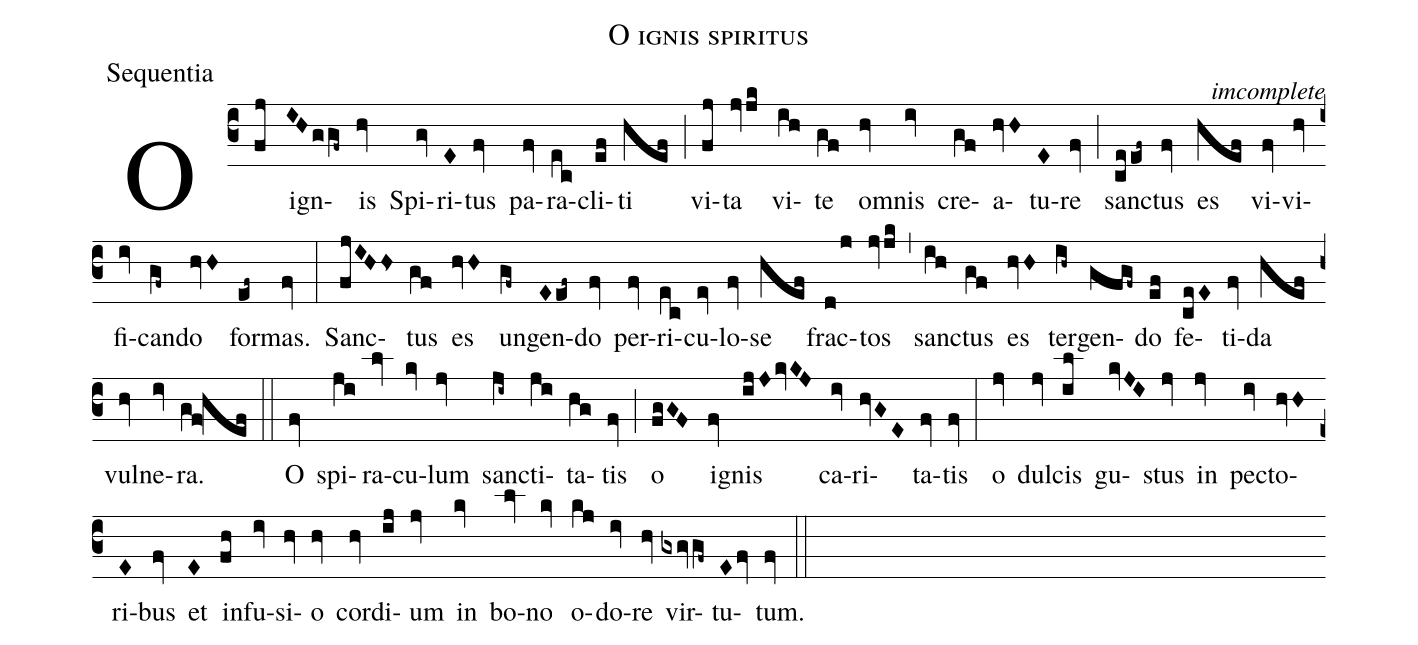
name:O ignis spiritus;
office-part:Sequentia;
commentary:imcomplete;
%%
annotation: Sequence
annotation:
%%
(c3) O(fj) ign(IHggf~)is(hv) Spi(gv)ri(E)tus(fv) pa(fv)ra(ec)cli(ef)ti(hef) (;) vi(fj)ta(jvjk) vi(ih)te(gf) om(hv)nis(iv) cre(gf)a(hvH)tu(E)re(fv) (;) sanc(ceef~)tus(fv) es(hef) vi(fv)vi(hv)fi(iv)can(gf~)do(hvH) for(ef~)mas.(fv) (:) Sanc(fjIHH>)tus(gf) es(hvH) un(gf~)gen(Eef~)do(fv) per(fv)ri(ec)cu(ev)lo(fv)se(hef) frac(dj)tos(jvjk) (,) sanc(ih)tus(gf) es(hvH) ter(ih~)gen(gfgf~)do(ef) fe(ceE)ti(fv)da(hef) vul(hv)ne(iv)ra.(gf!hef) (::) O(fv) spi(ji)ra(lv)cu(kv)lum(jv) sanc(ji~)ti(ji)ta(hg)tis(fv) (;) o(fgGF) ign(fv)is(ijJkvKJ) ca(iv)ri(hvGE)ta(fv)tis(fv) (:) o(jv) dul(jv)cis(il) gu(kvJI)stus(jv) in(jv) pec(iv)to(hvH)ri(E)bus(fv) et(E) in(fh)fu(iv)si(hv)o(hv) cor(hv)di(ij)um(jv) in(kv) bo(lv)no(kv) o(kj)do(iv)re(hv) vir(gxgvgf~)tu(Efv)tum.(fv) (::)
